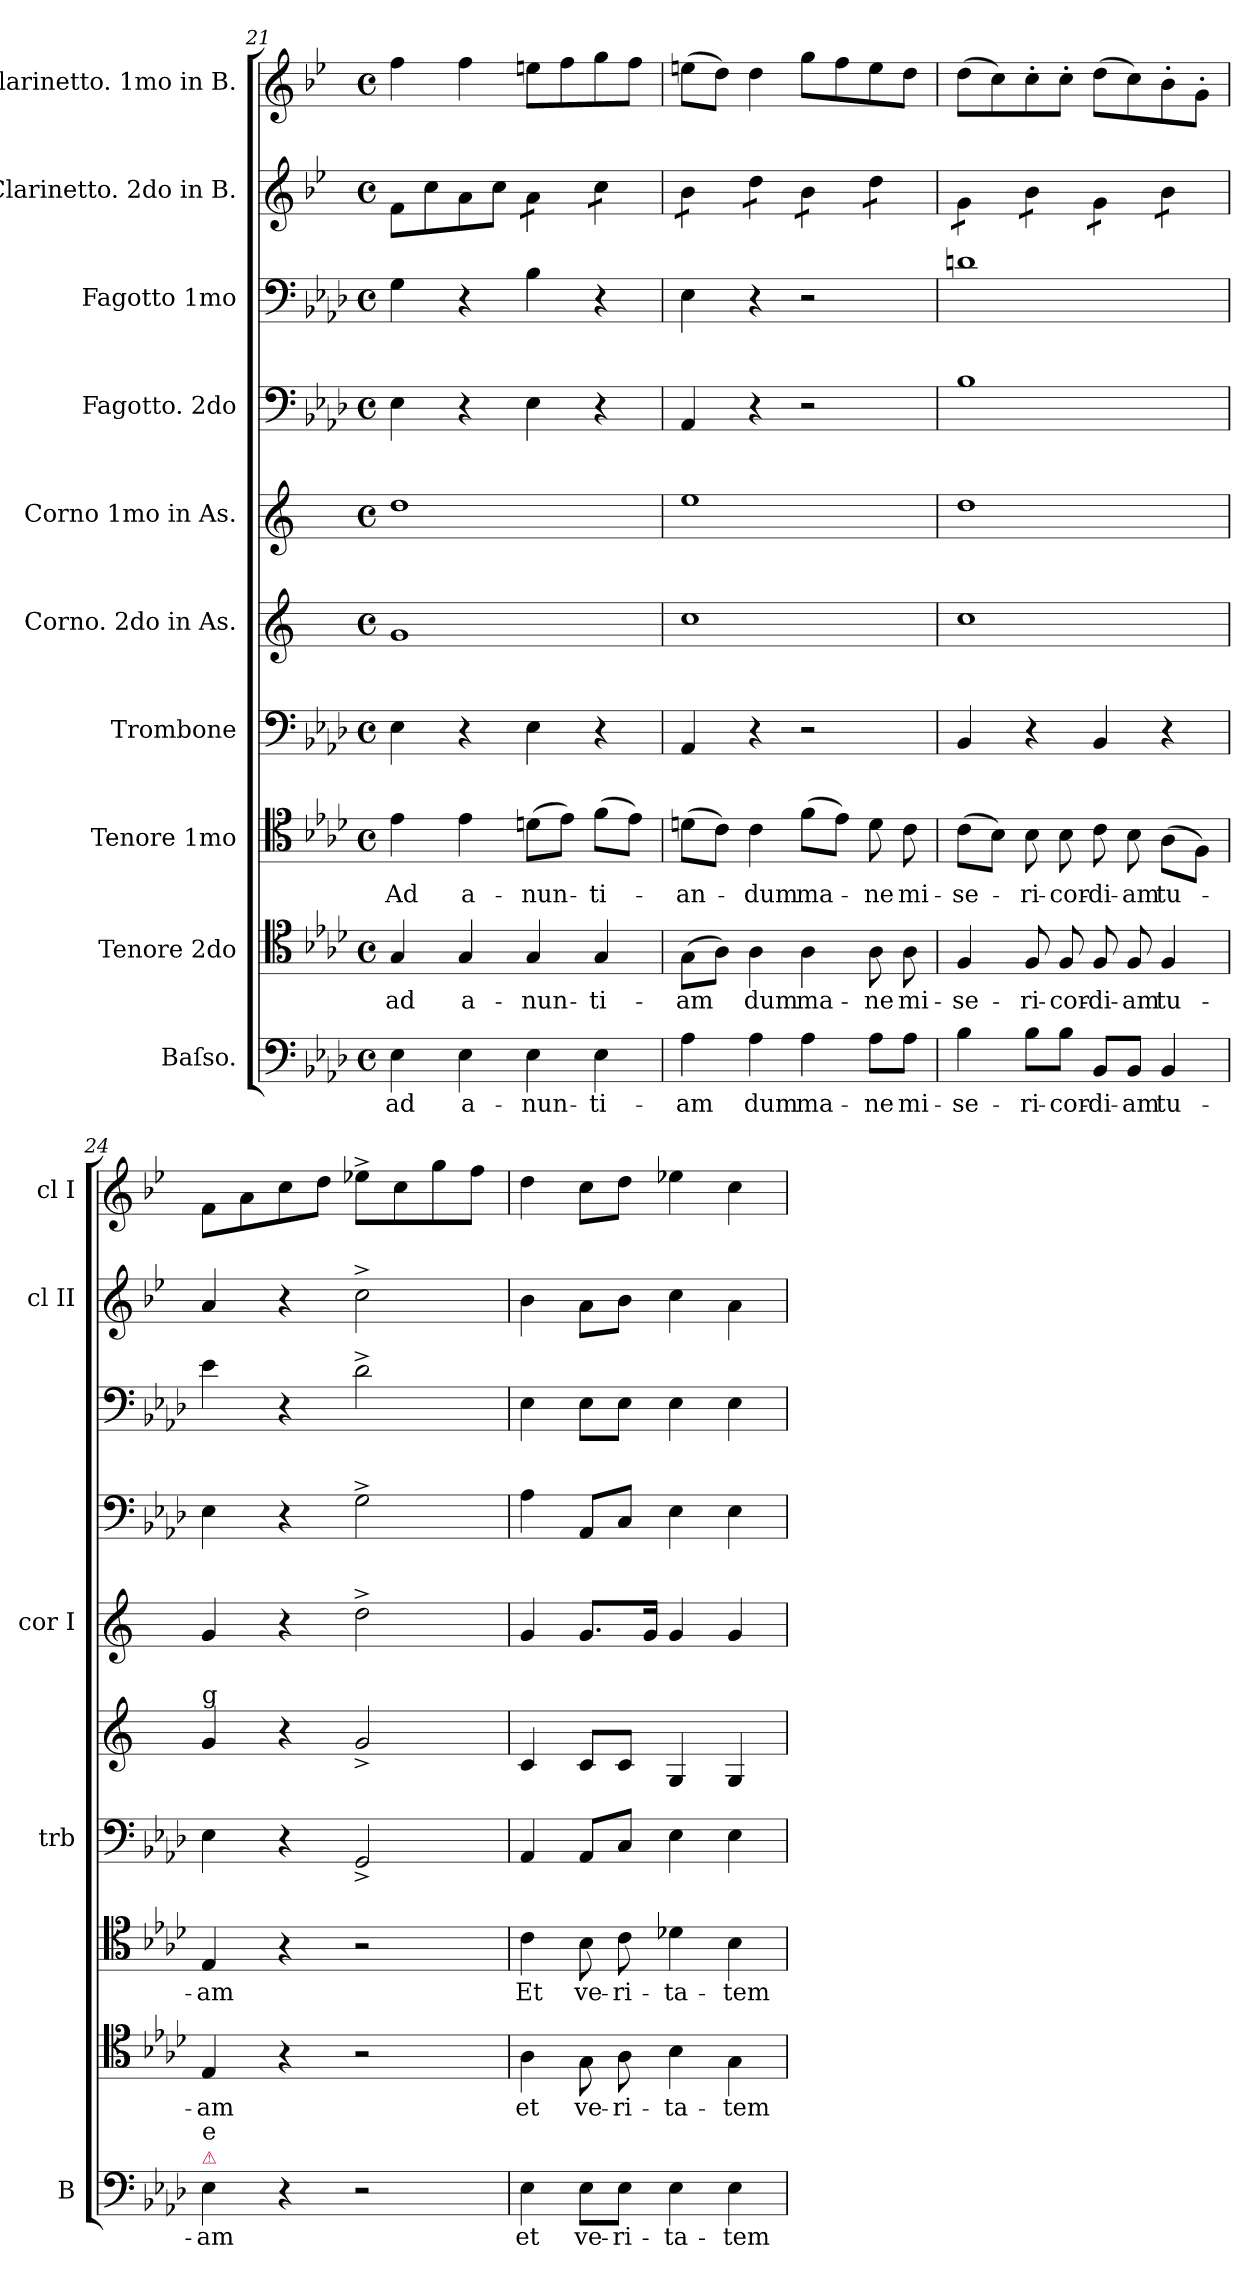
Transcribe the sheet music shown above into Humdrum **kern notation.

**kern	**text	**kern	**text	**kern	**text	**kern	**kern	**kern	**kern	**kern	**kern	**kern
*part10	*part10	*part9	*part9	*part8	*part8	*part7	*part6	*part5	*part4	*part3	*part2	*part1
*staff10	*staff10	*staff9	*staff9	*staff8	*staff8	*staff7	*staff6	*staff5	*staff4	*staff3	*staff2	*staff1
*I"Baſso.	*	*I"Tenore 2do	*	*I"Tenore 1mo	*	*I"Trombone	*I"Corno. 2do in As.	*I"Corno 1mo in As.	*I"Fagotto. 2do	*I"Fagotto 1mo	*I"Clarinetto. 2do in B.	*I"Clarinetto. 1mo in B.
*I'B	*	*	*	*	*	*I'trb	*	*I'cor I	*	*	*I'cl II	*I'cl I
*clefF4	*	*clefC4	*	*clefC4	*	*clefF4	*clefG2	*clefG2	*clefF4	*clefF4	*clefG2	*clefG2
*	*	*	*	*	*	*	*ITrd2c4	*ITrd2c4	*	*	*ITrd1c2	*ITrd1c2
*k[b-e-a-d-]	*	*k[b-e-a-d-]	*	*k[b-e-a-d-]	*	*k[b-e-a-d-]	*k[b-e-a-d-]	*k[b-e-a-d-]	*k[b-e-a-d-]	*k[b-e-a-d-]	*k[b-e-a-d-]	*k[b-e-a-d-]
*M4/4	*	*M4/4	*	*M4/4	*	*M4/4	*M4/4	*M4/4	*M4/4	*M4/4	*M4/4	*M4/4
*met(c)	*	*met(c)	*	*met(c)	*	*met(c)	*met(c)	*met(c)	*met(c)	*met(c)	*met(c)	*met(c)
=21	=21	=21	=21	=21	=21	=21	=21	=21	=21	=21	=21	=21
4E-\	ad	4G/	ad	4e-\	Ad	4E-\	1e-	1b-	4E-\	4G\	8e-\L	4ee-\
.	.	.	.	.	.	.	.	.	.	.	8b-\	.
4E-\	a-	4G/	a-	4e-\	a-	4r	.	.	4r	4r	8g\	4ee-\
.	.	.	.	.	.	.	.	.	.	.	8b-\J	.
*	*	*	*	*	*	*	*	*	*	*	*tremolo	*
4E-\	-nun-	4G/	-nun-	(8dn\L	-nun-	4E-\	.	.	4E-\	4B-\	8g\L	8ddn\L
.	.	.	.	8e-\J)	.	.	.	.	.	.	8g\J	8ee-\
4E-\	-ti-	4G/	-ti-	(8f\L	-ti-	4r	.	.	4r	4r	8b-\L	8ff\
.	.	.	.	8e-\J)	.	.	.	.	.	.	8b-\J	8ee-\J
=22	=22	=22	=22	=22	=22	=22	=22	=22	=22	=22	=22	=22
4A-\	-am	(8G\L	-am	(8dn\L	an-	4AA-/	1a-	1cc	4AA-/	4E-\	8a-\L	(8ddn\L
.	.	8A-\J)	.	8c\J)	.	.	.	.	.	.	8a-\J	8cc\J)
4A-\	dum	4A-\	dum	4c\	dum	4r	.	.	4r	4r	8cc\L	4cc\
.	.	.	.	.	.	.	.	.	.	.	8cc\J	.
4A-\	ma-	4A-\	ma-	(8f\L	ma-	2r	.	.	2r	2r	8a-\L	8ff\L
.	.	.	.	8e-\J)	.	.	.	.	.	.	8a-\J	8ee-\
8A-\L	-ne	8A-\	-ne	8d\	-ne	.	.	.	.	.	8cc\L	8dd\
8A-\J	mi-	8A-\	mi-	8c\	mi-	.	.	.	.	.	8cc\J	8cc\J
=23	=23	=23	=23	=23	=23	=23	=23	=23	=23	=23	=23	=23
4B-\	-se-	4F/	-se-	(8c\L	-se-	4BB-/	1a-	1b-	1B-	1dn	8f\L	(8cc\L
.	.	.	.	8B-\J)	.	.	.	.	.	.	8f\J	8b-\)
8B-\L	-ri-	8F/	-ri-	8B-\	-ri-	4r	.	.	.	.	8a-\L	8b-'\
8B-\J	-cor-	8F/	-cor-	8B-\	-cor-	.	.	.	.	.	8a-\J	8b-'\J
8BB-/L	-di-	8F/	-di-	8c\	-di-	4BB-/	.	.	.	.	8f\L	(8cc\L
8BB-/J	-am	8F/	-am	8B-\	-am	.	.	.	.	.	8f\J	8b-\)
4BB-/	tu-	4F/	tu-	(8A-\L	tu-	4r	.	.	.	.	8a-\L	8a-'\
.	.	.	.	8F\J)	.	.	.	.	.	.	8a-\J	8f'\J
*	*	*	*	*	*	*	*	*	*	*	*Xtremolo	*
=24	=24	=24	=24	=24	=24	=24	=24	=24	=24	=24	=24	=24
!	!	!	!	!	!	!	!LO:TX:a:t=g	!	!	!	!	!
!LO:TX:a:color=crimson:t=⚠	!	!	!	!	!	!	!	!	!	!	!	!
!LO:TX:a:t=e	!	!	!	!	!	!	!	!	!	!	!	!
4E-\	-am	4E-/	-am	4E-/	-am	4E-\	4e-/	4e-/	4E-\	4e-\	4g/	8e-\L
.	.	.	.	.	.	.	.	.	.	.	.	8g\
4r	.	4r	.	4r	.	4r	4r	4r	4r	4r	4r	8b-\
.	.	.	.	.	.	.	.	.	.	.	.	8cc\J
2r	.	2r	.	2r	.	2GG^>/	2e-^>/	2b-^\	2G^\	2d-^\	2b-^\	8dd-X^\L
.	.	.	.	.	.	.	.	.	.	.	.	8b-\
.	.	.	.	.	.	.	.	.	.	.	.	8ff\
.	.	.	.	.	.	.	.	.	.	.	.	8ee-\J
=25	=25	=25	=25	=25	=25	=25	=25	=25	=25	=25	=25	=25
4E-\	et	4A-\	et	4c\	Et	4AA-/	4A-/	4e-/	4A-\	4E-\	4a-\	4cc\
8E-\L	ve-	8G\	ve-	8B-\	ve-	8AA-/L	8A-/L	8.e-/L	8AA-/L	8E-\L	8g\L	8b-\L
8E-\J	-ri-	8A-\	-ri-	8c\	-ri-	8C/J	8A-/J	.	8C/J	8E-\J	8a-\J	8cc\J
.	.	.	.	.	.	.	.	16e-/Jk	.	.	.	.
4E-\	-ta-	4B-\	-ta-	4d-X\	-ta-	4E-\	4E-/	4e-/	4E-\	4E-\	4b-\	4dd-X\
4E-\	-tem	4G\	-tem	4B-\	-tem	4E-\	4E-/	4e-/	4E-\	4E-\	4g\	4b-\
=	=	=	=	=	=	=	=	=	=	=	=	=
*-	*-	*-	*-	*-	*-	*-	*-	*-	*-	*-	*-	*-
